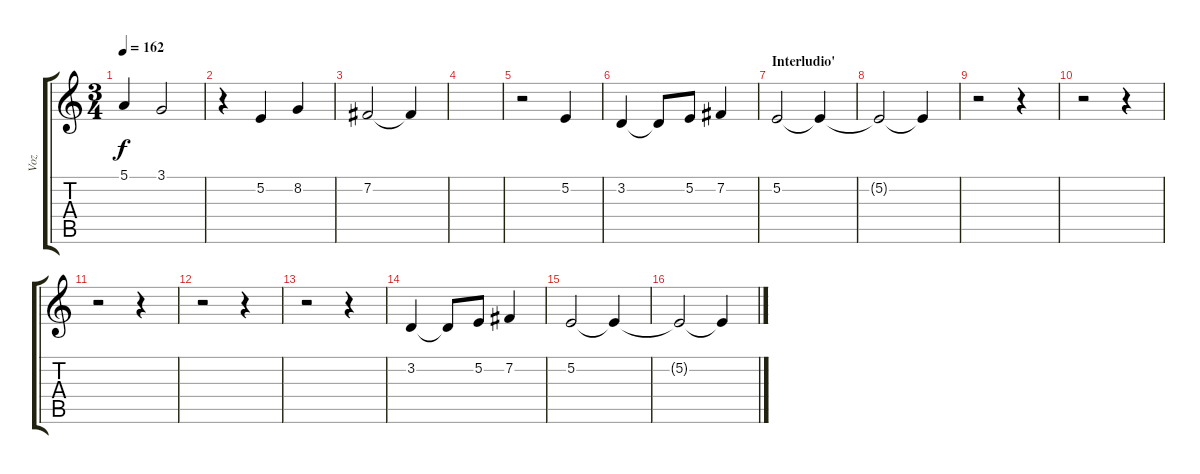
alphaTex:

\track ("Voz" "Voz") {instrument flute}
\staff {score tabs}
\tuning (E4 B3 G3 D3 A2 E2) {hide}
\ts (3 4)
\tempo 162
\clef g2
\ks c
5.1.4{dy f} 3.1.2 |
r.4 5.2.4 8.2.4 |
7.2.2 7.2{t}.4 |
|
r.2 5.2.4 |
3.2.4 3.2{t}.8 5.2.8 7.2.4 |
\section ("" "Interludio'")
5.2.2 5.2{t}.4 |
5.2{t}.2 5.2{t}.4 |
r.2 r.4 |
r.2 r.4 |
r.2 r.4 |
r.2 r.4 |
r.2 r.4 |
3.2.4 3.2{t}.8 5.2.8 7.2.4 |
5.2.2 5.2{t}.4 |
5.2{t}.2 5.2{t}.4
